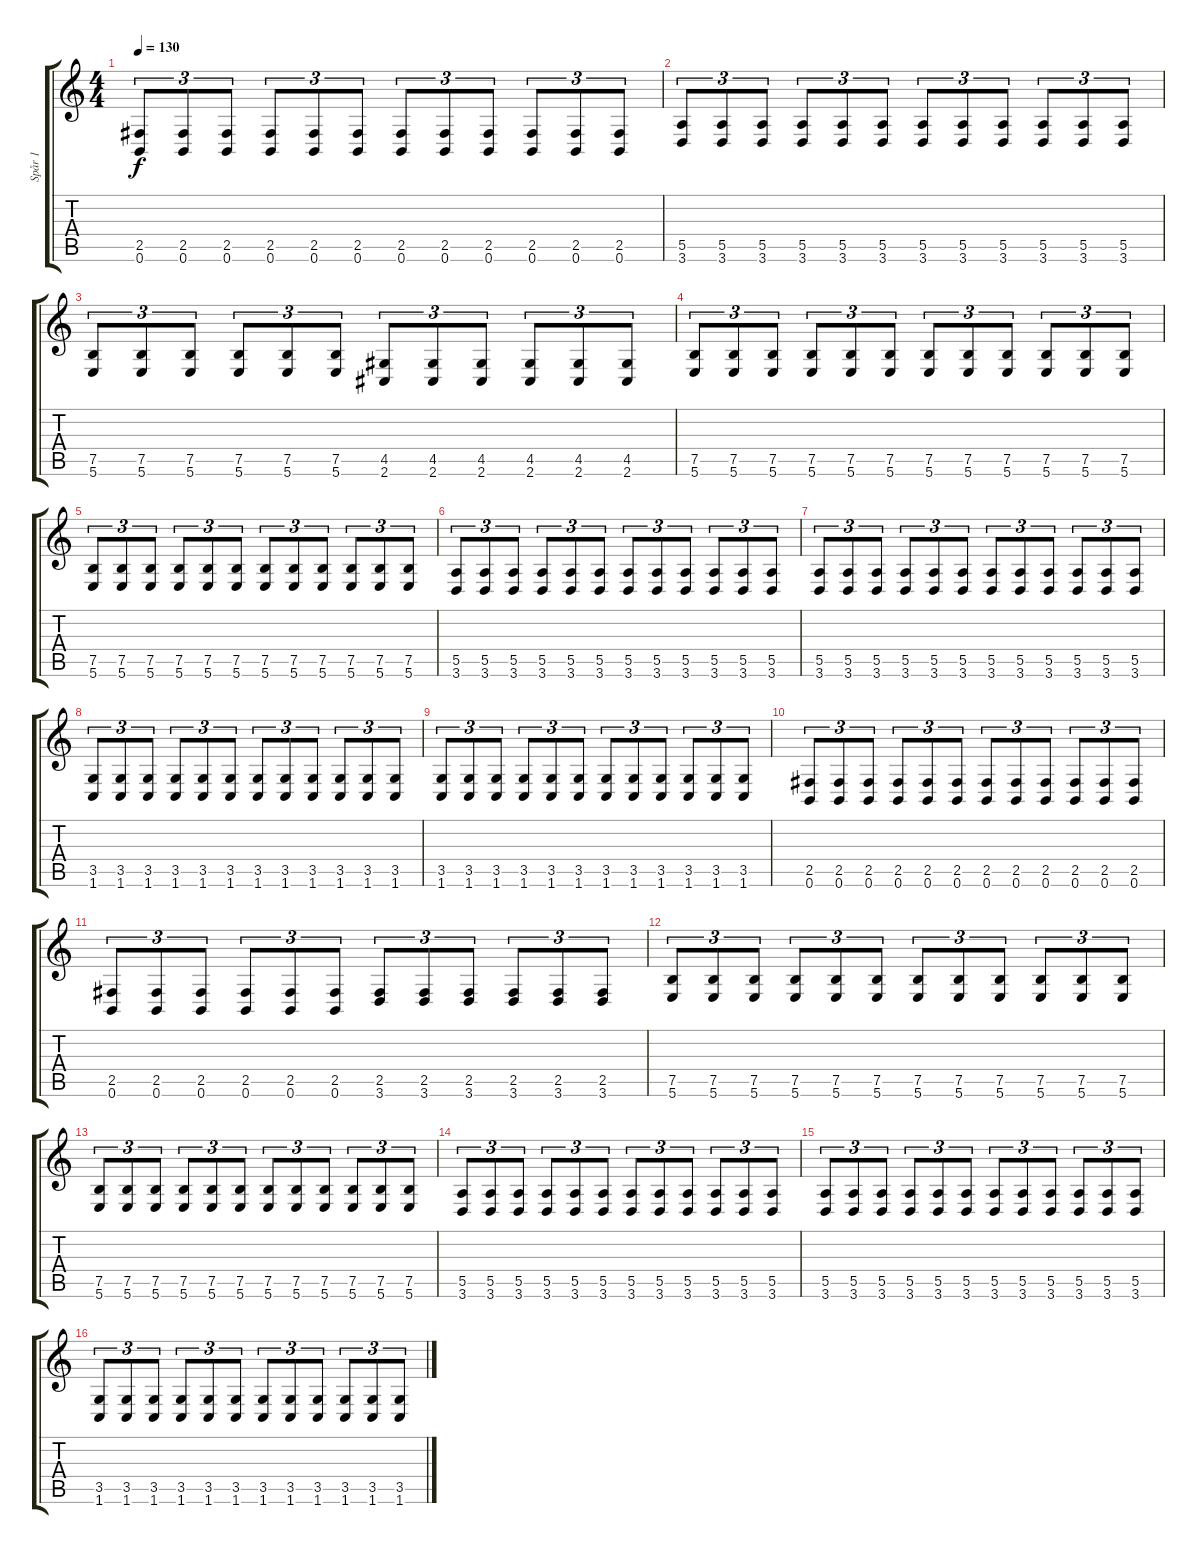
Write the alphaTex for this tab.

\track ("Spår 1" "Spår 1") {instrument distortionguitar}
\staff {score tabs}
\tuning (B3 Gb3 D3 A2 E2 B1) {hide}
\ts (4 4)
\tempo 130
\clef g2
\ks c
(2.5 0.6).8{tu (3 2) dy f} (2.5 0.6).8{tu (3 2)} (2.5 0.6).8{tu (3 2)} (2.5 0.6).8{tu (3 2)} (2.5 0.6).8{tu (3 2)} (2.5 0.6).8{tu (3 2)} (2.5 0.6).8{tu (3 2)} (2.5 0.6).8{tu (3 2)} (2.5 0.6).8{tu (3 2)} (2.5 0.6).8{tu (3 2)} (2.5 0.6).8{tu (3 2)} (2.5 0.6).8{tu (3 2)} |
(5.5 3.6).8{tu (3 2)} (5.5 3.6).8{tu (3 2)} (5.5 3.6).8{tu (3 2)} (5.5 3.6).8{tu (3 2)} (5.5 3.6).8{tu (3 2)} (5.5 3.6).8{tu (3 2)} (5.5 3.6).8{tu (3 2)} (5.5 3.6).8{tu (3 2)} (5.5 3.6).8{tu (3 2)} (5.5 3.6).8{tu (3 2)} (5.5 3.6).8{tu (3 2)} (5.5 3.6).8{tu (3 2)} |
(7.5 5.6).8{tu (3 2)} (7.5 5.6).8{tu (3 2)} (7.5 5.6).8{tu (3 2)} (7.5 5.6).8{tu (3 2)} (7.5 5.6).8{tu (3 2)} (7.5 5.6).8{tu (3 2)} (4.5 2.6).8{tu (3 2)} (4.5 2.6).8{tu (3 2)} (4.5 2.6).8{tu (3 2)} (4.5 2.6).8{tu (3 2)} (4.5 2.6).8{tu (3 2)} (4.5 2.6).8{tu (3 2)} |
(7.5 5.6).8{tu (3 2)} (7.5 5.6).8{tu (3 2)} (7.5 5.6).8{tu (3 2)} (7.5 5.6).8{tu (3 2)} (7.5 5.6).8{tu (3 2)} (7.5 5.6).8{tu (3 2)} (7.5 5.6).8{tu (3 2)} (7.5 5.6).8{tu (3 2)} (7.5 5.6).8{tu (3 2)} (7.5 5.6).8{tu (3 2)} (7.5 5.6).8{tu (3 2)} (7.5 5.6).8{tu (3 2)} |
(7.5 5.6).8{tu (3 2)} (7.5 5.6).8{tu (3 2)} (7.5 5.6).8{tu (3 2)} (7.5 5.6).8{tu (3 2)} (7.5 5.6).8{tu (3 2)} (7.5 5.6).8{tu (3 2)} (7.5 5.6).8{tu (3 2)} (7.5 5.6).8{tu (3 2)} (7.5 5.6).8{tu (3 2)} (7.5 5.6).8{tu (3 2)} (7.5 5.6).8{tu (3 2)} (7.5 5.6).8{tu (3 2)} |
(5.5 3.6).8{tu (3 2)} (5.5 3.6).8{tu (3 2)} (5.5 3.6).8{tu (3 2)} (5.5 3.6).8{tu (3 2)} (5.5 3.6).8{tu (3 2)} (5.5 3.6).8{tu (3 2)} (5.5 3.6).8{tu (3 2)} (5.5 3.6).8{tu (3 2)} (5.5 3.6).8{tu (3 2)} (5.5 3.6).8{tu (3 2)} (5.5 3.6).8{tu (3 2)} (5.5 3.6).8{tu (3 2)} |
(5.5 3.6).8{tu (3 2)} (5.5 3.6).8{tu (3 2)} (5.5 3.6).8{tu (3 2)} (5.5 3.6).8{tu (3 2)} (5.5 3.6).8{tu (3 2)} (5.5 3.6).8{tu (3 2)} (5.5 3.6).8{tu (3 2)} (5.5 3.6).8{tu (3 2)} (5.5 3.6).8{tu (3 2)} (5.5 3.6).8{tu (3 2)} (5.5 3.6).8{tu (3 2)} (5.5 3.6).8{tu (3 2)} |
(3.5 1.6).8{tu (3 2)} (3.5 1.6).8{tu (3 2)} (3.5 1.6).8{tu (3 2)} (3.5 1.6).8{tu (3 2)} (3.5 1.6).8{tu (3 2)} (3.5 1.6).8{tu (3 2)} (3.5 1.6).8{tu (3 2)} (3.5 1.6).8{tu (3 2)} (3.5 1.6).8{tu (3 2)} (3.5 1.6).8{tu (3 2)} (3.5 1.6).8{tu (3 2)} (3.5 1.6).8{tu (3 2)} |
(3.5 1.6).8{tu (3 2)} (3.5 1.6).8{tu (3 2)} (3.5 1.6).8{tu (3 2)} (3.5 1.6).8{tu (3 2)} (3.5 1.6).8{tu (3 2)} (3.5 1.6).8{tu (3 2)} (3.5 1.6).8{tu (3 2)} (3.5 1.6).8{tu (3 2)} (3.5 1.6).8{tu (3 2)} (3.5 1.6).8{tu (3 2)} (3.5 1.6).8{tu (3 2)} (3.5 1.6).8{tu (3 2)} |
(2.5 0.6).8{tu (3 2)} (2.5 0.6).8{tu (3 2)} (2.5 0.6).8{tu (3 2)} (2.5 0.6).8{tu (3 2)} (2.5 0.6).8{tu (3 2)} (2.5 0.6).8{tu (3 2)} (2.5 0.6).8{tu (3 2)} (2.5 0.6).8{tu (3 2)} (2.5 0.6).8{tu (3 2)} (2.5 0.6).8{tu (3 2)} (2.5 0.6).8{tu (3 2)} (2.5 0.6).8{tu (3 2)} |
(2.5 0.6).8{tu (3 2)} (2.5 0.6).8{tu (3 2)} (2.5 0.6).8{tu (3 2)} (2.5 0.6).8{tu (3 2)} (2.5 0.6).8{tu (3 2)} (2.5 0.6).8{tu (3 2)} (2.5 3.6).8{tu (3 2)} (2.5 3.6).8{tu (3 2)} (2.5 3.6).8{tu (3 2)} (2.5 3.6).8{tu (3 2)} (2.5 3.6).8{tu (3 2)} (2.5 3.6).8{tu (3 2)} |
(7.5 5.6).8{tu (3 2)} (7.5 5.6).8{tu (3 2)} (7.5 5.6).8{tu (3 2)} (7.5 5.6).8{tu (3 2)} (7.5 5.6).8{tu (3 2)} (7.5 5.6).8{tu (3 2)} (7.5 5.6).8{tu (3 2)} (7.5 5.6).8{tu (3 2)} (7.5 5.6).8{tu (3 2)} (7.5 5.6).8{tu (3 2)} (7.5 5.6).8{tu (3 2)} (7.5 5.6).8{tu (3 2)} |
(7.5 5.6).8{tu (3 2)} (7.5 5.6).8{tu (3 2)} (7.5 5.6).8{tu (3 2)} (7.5 5.6).8{tu (3 2)} (7.5 5.6).8{tu (3 2)} (7.5 5.6).8{tu (3 2)} (7.5 5.6).8{tu (3 2)} (7.5 5.6).8{tu (3 2)} (7.5 5.6).8{tu (3 2)} (7.5 5.6).8{tu (3 2)} (7.5 5.6).8{tu (3 2)} (7.5 5.6).8{tu (3 2)} |
(5.5 3.6).8{tu (3 2)} (5.5 3.6).8{tu (3 2)} (5.5 3.6).8{tu (3 2)} (5.5 3.6).8{tu (3 2)} (5.5 3.6).8{tu (3 2)} (5.5 3.6).8{tu (3 2)} (5.5 3.6).8{tu (3 2)} (5.5 3.6).8{tu (3 2)} (5.5 3.6).8{tu (3 2)} (5.5 3.6).8{tu (3 2)} (5.5 3.6).8{tu (3 2)} (5.5 3.6).8{tu (3 2)} |
(5.5 3.6).8{tu (3 2)} (5.5 3.6).8{tu (3 2)} (5.5 3.6).8{tu (3 2)} (5.5 3.6).8{tu (3 2)} (5.5 3.6).8{tu (3 2)} (5.5 3.6).8{tu (3 2)} (5.5 3.6).8{tu (3 2)} (5.5 3.6).8{tu (3 2)} (5.5 3.6).8{tu (3 2)} (5.5 3.6).8{tu (3 2)} (5.5 3.6).8{tu (3 2)} (5.5 3.6).8{tu (3 2)} |
(3.5 1.6).8{tu (3 2)} (3.5 1.6).8{tu (3 2)} (3.5 1.6).8{tu (3 2)} (3.5 1.6).8{tu (3 2)} (3.5 1.6).8{tu (3 2)} (3.5 1.6).8{tu (3 2)} (3.5 1.6).8{tu (3 2)} (3.5 1.6).8{tu (3 2)} (3.5 1.6).8{tu (3 2)} (3.5 1.6).8{tu (3 2)} (3.5 1.6).8{tu (3 2)} (3.5 1.6).8{tu (3 2)}
